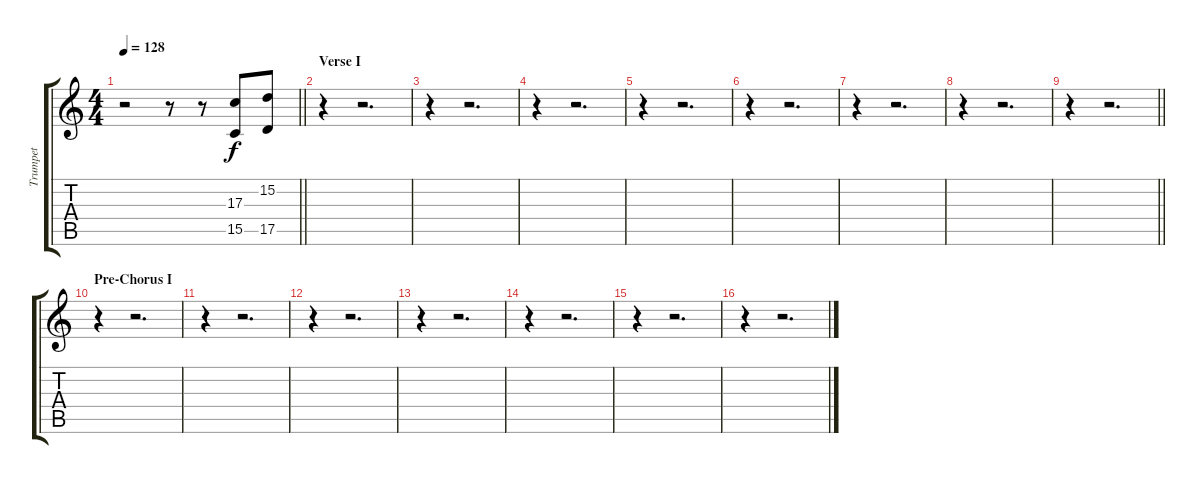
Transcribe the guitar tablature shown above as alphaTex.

\track ("Trumpet" "Trumpet") {instrument trumpet}
\staff {score tabs}
\tuning (E4 B3 G3 D3 A2 E2) {hide}
\ts (4 4)
\tempo 128
\clef g2
\barLineRight lightlight
\ks c
r.2{dy f} r.8 r.8 (17.3 15.5).8 (15.2 17.5).8 |
\section ("" "Verse I")
r.4 r.2{d} |
r.4 r.2{d} |
r.4 r.2{d} |
r.4 r.2{d} |
r.4 r.2{d} |
r.4 r.2{d} |
r.4 r.2{d} |
\barLineRight lightlight
r.4 r.2{d} |
\section ("" "Pre-Chorus I")
r.4 r.2{d} |
r.4 r.2{d} |
r.4 r.2{d} |
r.4 r.2{d} |
r.4 r.2{d} |
r.4 r.2{d} |
r.4 r.2{d}
